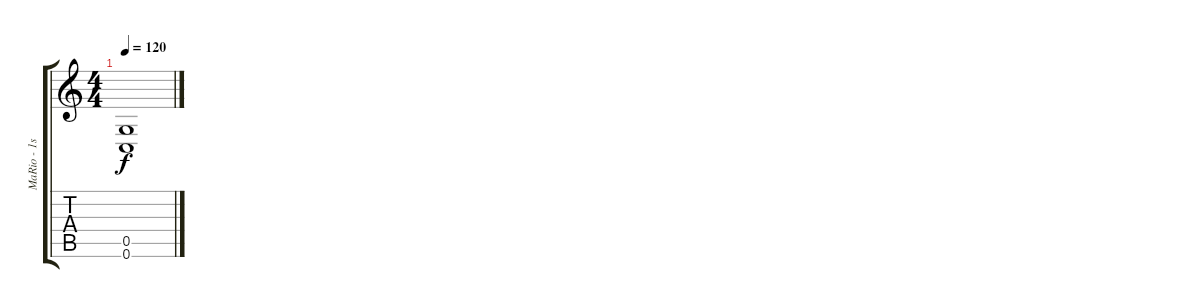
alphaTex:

\track ("MaRio - 1st Guitar" "MaRio - 1s") {instrument distortionguitar}
\staff {score tabs}
\tuning (D4 A3 F3 C3 G2 C2) {hide}
\ts (4 4)
\tempo 120
\clef g2
\ks c
(0.5{t} 0.6{t}).1{dy f}
